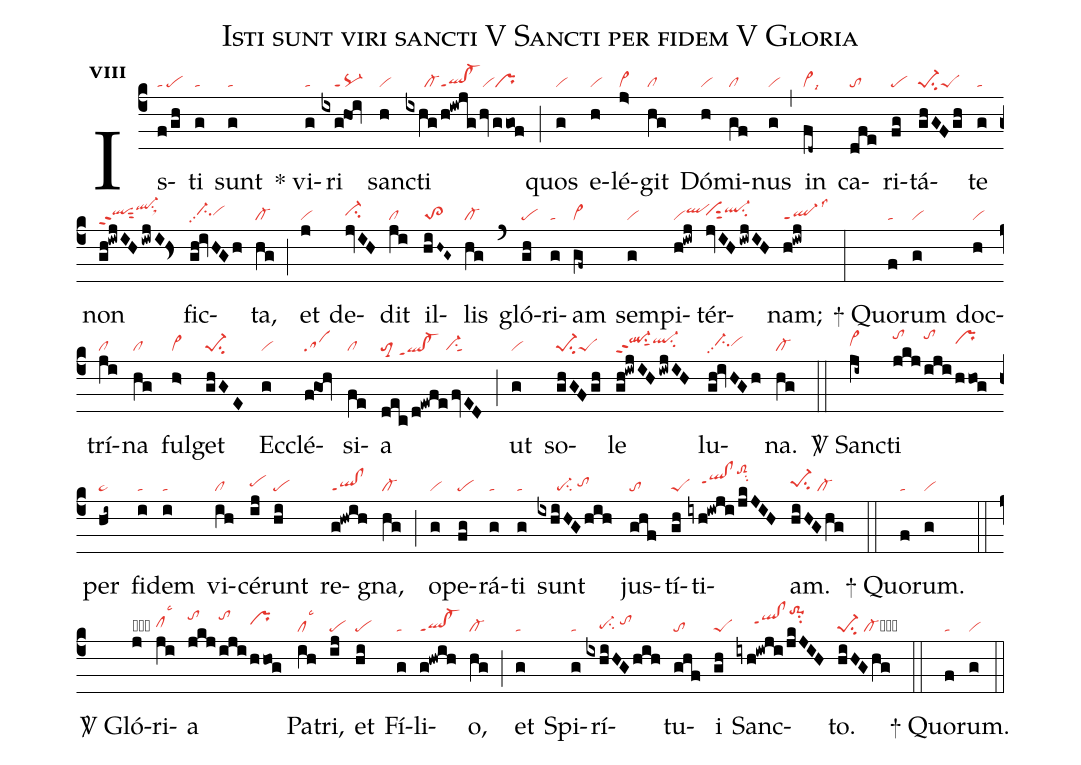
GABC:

name:Isti sunt viri sancti V Sancti per fidem V Gloria;
office-part:re;
mode:8;
nabc-lines:1;
%%
initial-style: 1;
name: Isti sunt viri sancti;
mode: 8;
office-part: Responsorium;
annotation: Resp.;
annotation: viii;
nabc-lines: 1;
%%
(c4) Is(f/gh|ta/pe)ti(g|ta) sunt(g|ta) <sp>*</sp> vi(g|ta)ri(ixg@hoi|////saG) sanc(h|vi)ti(ixhg/h!iwjghvggof|//////cl-ql!cl-ppt1vipr) (;) quos(g|vi) e(h|vi)lé(j>|vi>)git(hg|cl) Dó(h|vi)mi(gf|cl)nus(g|vi) (,) in(fd~|vi>lsi9) ca(dfe|to)ri(fg|pe)tá(ghGFgh|pe-1su2peS)te(g|ta) non(gh!iwjIH/iwjI!Hs>|qlhhppt2sut2ql-hjsu1sux1) fic(gh!ivHGh|//ci-hhpp2vihh)ta,(hg|cl-) (;) et(j|vi) de(jvIH|ci-hh)dit(ji|cl) il(hiH~G~|to>2)lis(hg|cl-) (`) gló(gh|pe)ri(g|ta)am(gf~|vi>) sem(g|vi)pi(h!iwj|viqlhi)tér(jvIH/iwjIH|vihhsut2ql-hisu2)nam;(h!iwj|ql-ppt1lss3) (:)
<sp>+</sp> Quo(f|ta)rum(g|vi) doc(h|vi)trí(ji|cl)na(hg|cl) ful(h>|vi>)get(ghGE|pe-1su2) Ec(g|vi)clé(f@goh|sa)si(fe|cl)a(dec/d!ewfefvED|toM3/qlhd!cl-hdppt1/vi-su1sut1) (;) ut(g|vi) so(ghGFgh|pe-1su2peS)le(gh!iwjIH/iwjIH|ql-hippt2su1sut1ql-hisu2) lu(gh!ivHGh|//ci-hhpp2vihh)na.(hg|cl-) (::)

<sp>V/</sp> Sanc(ji~|vi>hh)ti(jkj|tohk|iji|tohk|hhog|prhi) per(hi~|pe~) fi(i|ta)dem(i|ta) vi(ih|cl)cé(ij|pehh)runt(hi|pe) re(g!hwih|ql!clppt1)gna,(hg|cl-) (;) o(g|vi)pe(fg|pe)rá(g|ta)ti(g|ta) sunt(ixhiHGhih|//////pe-su2/tohh) jus(ghf|to)tí(gh|peS)ti(iyh!iwji/jkJIH|////qlhi!clhippt1toS2hmsu2)am.(hiHGhg|pe-1hhsu2/cl-) (::)
<sp>+</sp> Quo(f|ta)rum.(g|vi) (::)

<sp>V/</sp> Gló(j|obvihh)ri(ji|clhhlsc3)a(jkj|tohk|iji|tohk|hhog|prhi) Pa(ih|cllsc3)tri,(ij|pe) et(hi|pe) Fí(g|ta)li(g!hwih|ql!cl-ppt1)o,(hg|cl-) (;) et(g|ta) Spi(g|ta)rí(ixhiHG/hih|////pe-hgsu2/tohi)tu(ghf|to)i(gh|peS) Sanc(iyh!iwji/jkJIH|/////qlhi!clhippt1to-1hmsu2)to.(hiHGhg|pe-1su2/cl-cb) (::)
<sp>+</sp> Quo(f|ta)rum.(g|vi) (::)
